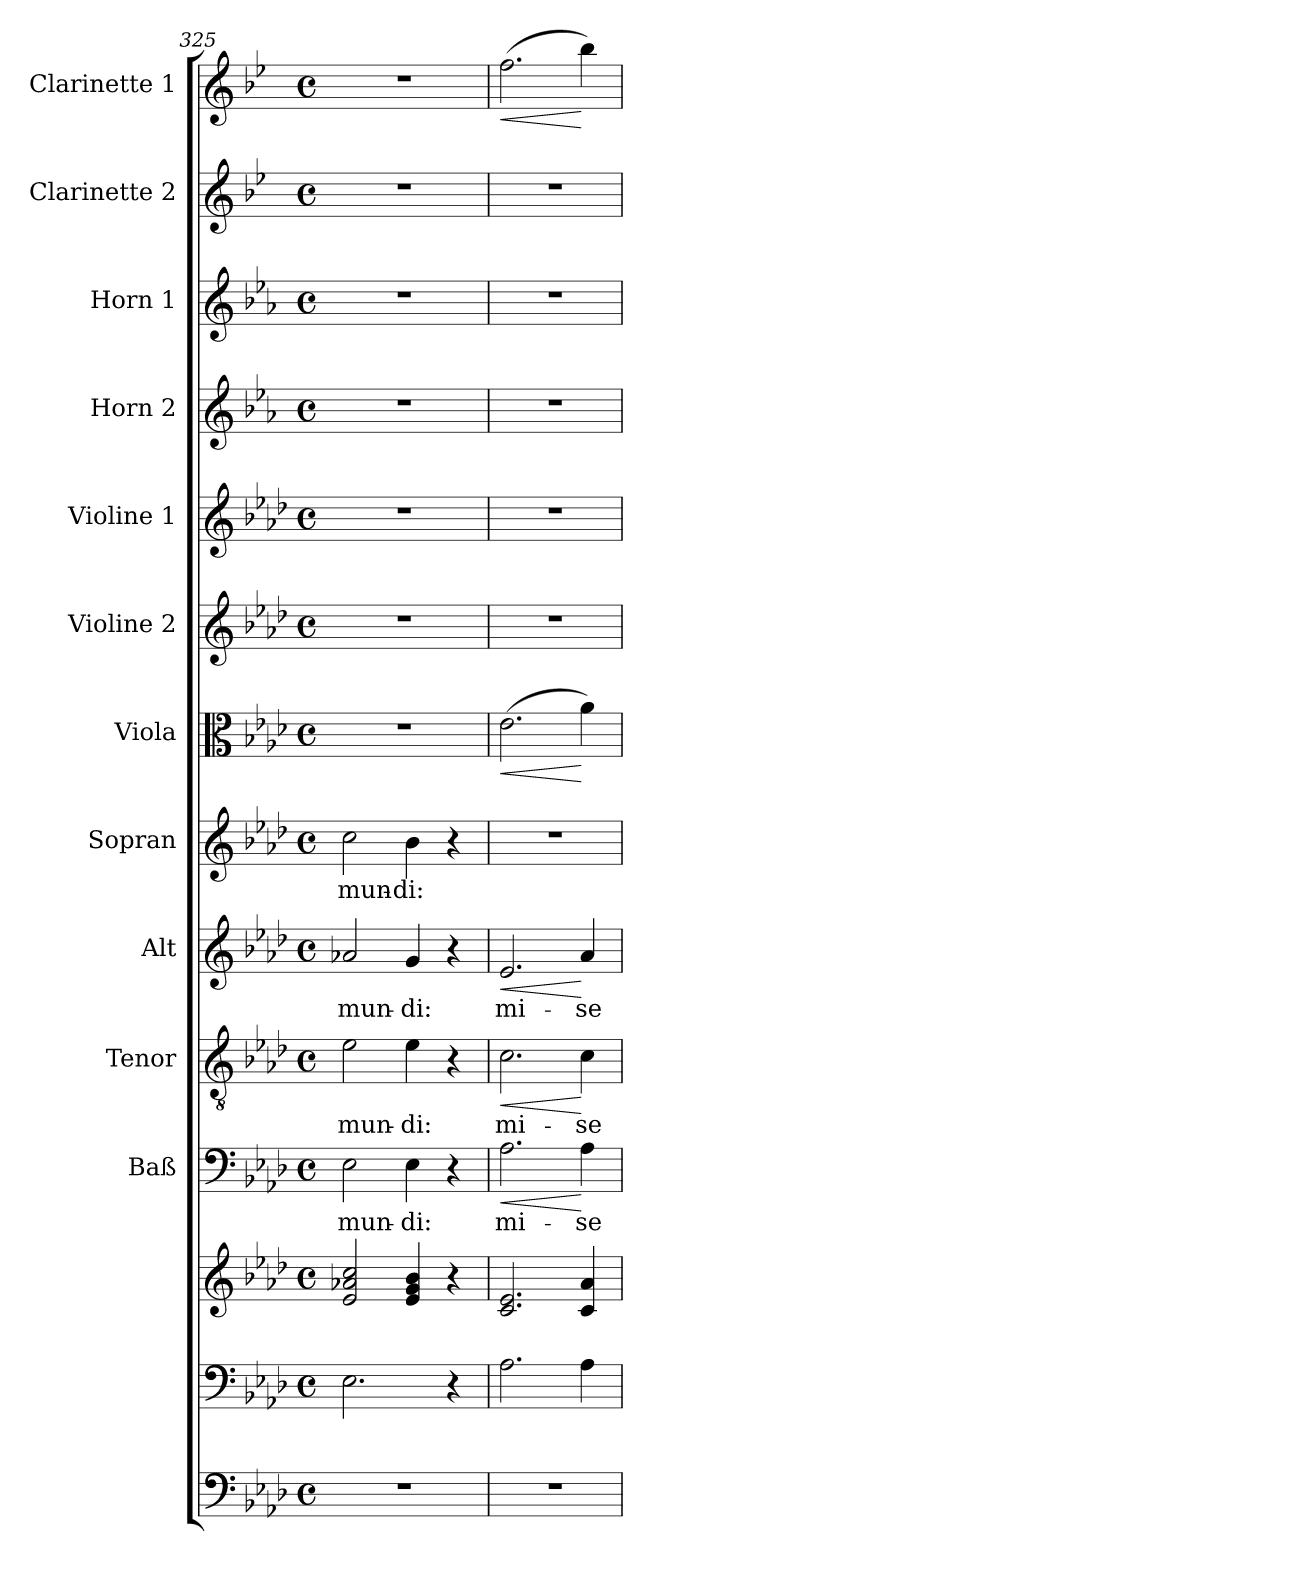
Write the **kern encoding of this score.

**kern	**kern	**kern	**kern	**text	**dynam	**kern	**text	**dynam	**kern	**text	**dynam	**kern	**text	**kern	**dynam	**kern	**kern	**kern	**kern	**kern	**kern	**dynam
*part13	*part12	*part12	*part11	*part11	*part11	*part10	*part10	*part10	*part9	*part9	*part9	*part8	*part8	*part7	*part7	*part6	*part5	*part4	*part3	*part2	*part1	*part1
*staff14	*staff13	*staff12	*staff11	*staff11	*staff11	*staff10	*staff10	*staff10	*staff9	*staff9	*staff9	*staff8	*staff8	*staff7	*staff7	*staff6	*staff5	*staff4	*staff3	*staff2	*staff1	*staff1
*	*	*	*I"Baß	*	*	*I"Tenor	*	*	*I"Alt	*	*	*I"Sopran	*	*I"Viola	*	*I"Violine 2	*I"Violine 1	*I"Horn 2	*I"Horn 1	*I"Clarinette 2	*I"Clarinette 1	*
*	*	*	*I'Baß	*	*	*I'Ten	*	*	*I'Alt	*	*	*I'Sop	*	*I'Vla.	*	*I'Vln. 2	*I'Vln. 1	*I'Hrn. 2	*I'Hrn. 1	*	*	*
*clefF4	*clefF4	*clefG2	*clefF4	*	*	*clefGv2	*	*	*clefG2	*	*	*clefG2	*	*clefC3	*	*clefG2	*clefG2	*clefG2	*clefG2	*clefG2	*clefG2	*
*ITrd7c12	*	*	*	*	*	*	*	*	*	*	*	*	*	*	*	*	*	*ITrd4c7	*ITrd4c7	*ITrd1c2	*ITrd1c2	*
*k[b-e-a-d-]	*k[b-e-a-d-]	*k[b-e-a-d-]	*k[b-e-a-d-]	*	*	*k[b-e-a-d-]	*	*	*k[b-e-a-d-]	*	*	*k[b-e-a-d-]	*	*k[b-e-a-d-]	*	*k[b-e-a-d-]	*k[b-e-a-d-]	*k[b-e-a-d-]	*k[b-e-a-d-]	*k[b-e-a-d-]	*k[b-e-a-d-]	*
*A-:	*A-:	*A-:	*A-:	*	*	*A-:	*	*	*A-:	*	*	*A-:	*	*A-:	*	*A-:	*A-:	*A-:	*A-:	*A-:	*A-:	*
*M4/4	*M4/4	*M4/4	*M4/4	*	*	*M4/4	*	*	*M4/4	*	*	*M4/4	*	*M4/4	*	*M4/4	*M4/4	*M4/4	*M4/4	*M4/4	*M4/4	*
*met(c)	*met(c)	*met(c)	*met(c)	*	*	*met(c)	*	*	*met(c)	*	*	*met(c)	*	*met(c)	*	*met(c)	*met(c)	*met(c)	*met(c)	*met(c)	*met(c)	*
=325	=325	=325	=325	=325	=325	=325	=325	=325	=325	=325	=325	=325	=325	=325	=325	=325	=325	=325	=325	=325	=325	=325
!	!	!	!	!LO:LY:b	!	!	!LO:LY:b	!	!	!LO:LY:b	!	!	!LO:LY:b	!	!	!	!	!	!	!	!	!
1r	2.E-\	2e-/ 2a-X/ 2cc/	2E-\	mun-	.	2e-\	mun-	.	2a-X/	mun-	.	2cc\	mun-	1r	.	1r	1r	1r	1r	1r	1r	.
!	!	!	!	!LO:LY:b	!	!	!LO:LY:b	!	!	!LO:LY:b	!	!	!LO:LY:b	!	!	!	!	!	!	!	!	!
.	.	4e-/ 4g/ 4b-/	4E-\	-di:	.	4e-\	-di:	.	4g/	-di:	.	4b-\	-di:	.	.	.	.	.	.	.	.	.
.	4r	4r	4r	.	.	4r	.	.	4r	.	.	4r	.	.	.	.	.	.	.	.	.	.
=326	=326	=326	=326	=326	=326	=326	=326	=326	=326	=326	=326	=326	=326	=326	=326	=326	=326	=326	=326	=326	=326	=326
!	!	!	!	!LO:LY:b	!LO:HP:b	!	!LO:LY:b	!LO:HP:b	!	!LO:LY:b	!LO:HP:b	!	!	!	!LO:HP:b	!	!	!	!	!	!	!LO:HP:b
1r	2.A-\	2.c/ 2.e-/	2.A-\	mi-	<	2.c\	mi-	<	2.e-/	mi-	<	1r	.	(>2.e-\	<	1r	1r	1r	1r	1r	(>2.ee-\	<
!	!	!	!	!LO:LY:b	!	!	!LO:LY:b	!	!	!LO:LY:b	!	!	!	!	!	!	!	!	!	!	!	!
.	4A-\	4c/ 4a-/	4A-\	-se-	[	4c\	-se-	[	4a-/	-se-	[	.	.	4a-\)	[	.	.	.	.	.	4aa-\)	[
=	=	=	=	=	=	=	=	=	=	=	=	=	=	=	=	=	=	=	=	=	=	=
*-	*-	*-	*-	*-	*-	*-	*-	*-	*-	*-	*-	*-	*-	*-	*-	*-	*-	*-	*-	*-	*-	*-
